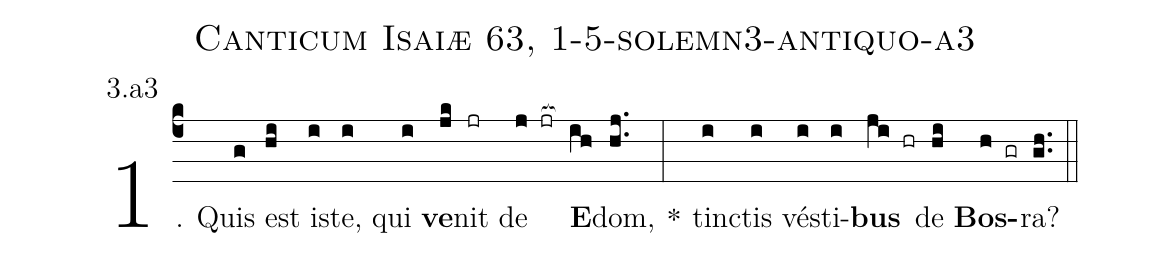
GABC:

name: Canticum Isaiæ 63, 1-5-solemn3-antiquo-a3;
annotation: 3.a3;
%%
(c4)1. Quis(g) est(hi) is(i)te,(i) qui(i) <b>ve</b>(jk)nit(jr) de(j jr[ocb:1{]) <b>E</b>(ih[ocb:0}])dom,(hj..) *(:) tinc(i)tis(i) vés(i)ti(i)<b>bus</b>(ji hr) de(hi) <b>Bos</b>(h gr)ra?(gh..) (::)
